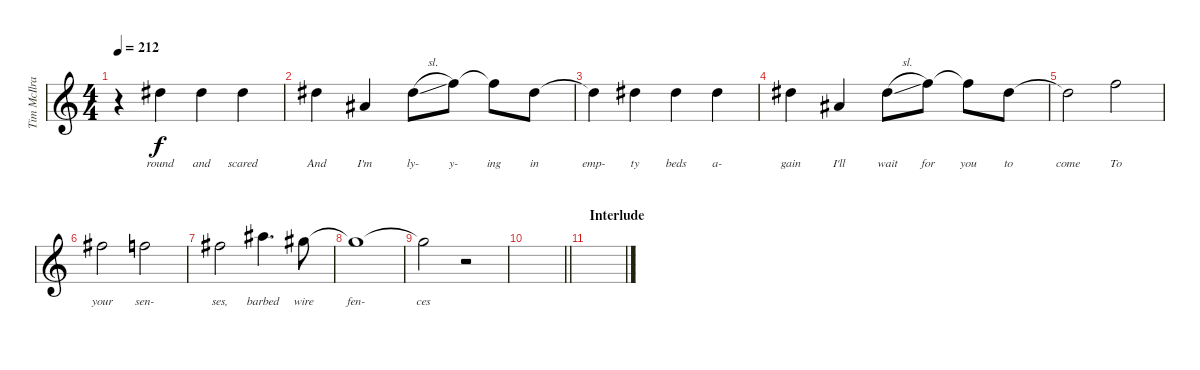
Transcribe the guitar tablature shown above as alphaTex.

\track ("Tim McIlrath - Vocals" "Tim McIlra") {instrument distortionguitar}
\staff {score}
\tuning (Eb4 Bb3 Gb3 Db3 Ab2 Eb2) {hide}
\ts (4 4)
\tempo 212
\clef g2
\ks c
r.4{dy f} 5.2.4{lyrics (0 "round") lyrics (1 "") lyrics (2 "") lyrics (3 "") lyrics (4 "")} 5.2.4{lyrics (0 "and") lyrics (1 "") lyrics (2 "") lyrics (3 "") lyrics (4 "")} 5.2.4{lyrics (0 "scared") lyrics (1 "") lyrics (2 "") lyrics (3 "") lyrics (4 "")} |
5.2.4{lyrics (0 "And") lyrics (1 "") lyrics (2 "") lyrics (3 "") lyrics (4 "")} 4.3.4{lyrics (0 "I'm") lyrics (1 "") lyrics (2 "") lyrics (3 "") lyrics (4 "")} 5.2{sl}.8{lyrics (0 "ly-") lyrics (1 "") lyrics (2 "") lyrics (3 "") lyrics (4 "")} 7.2.8{lyrics (0 "y-") lyrics (1 "") lyrics (2 "") lyrics (3 "") lyrics (4 "")} 7.2{t}.8{lyrics (0 "ing") lyrics (1 "") lyrics (2 "") lyrics (3 "") lyrics (4 "")} 5.2.8{lyrics (0 "in") lyrics (1 "") lyrics (2 "") lyrics (3 "") lyrics (4 "")} |
5.2{t}.4{lyrics (0 "emp-") lyrics (1 "") lyrics (2 "") lyrics (3 "") lyrics (4 "")} 5.2.4{lyrics (0 "ty") lyrics (1 "") lyrics (2 "") lyrics (3 "") lyrics (4 "")} 5.2.4{lyrics (0 "beds") lyrics (1 "") lyrics (2 "") lyrics (3 "") lyrics (4 "")} 5.2.4{lyrics (0 "a-") lyrics (1 "") lyrics (2 "") lyrics (3 "") lyrics (4 "")} |
5.2.4{lyrics (0 "gain") lyrics (1 "") lyrics (2 "") lyrics (3 "") lyrics (4 "")} 4.3.4{lyrics (0 "I'll") lyrics (1 "") lyrics (2 "") lyrics (3 "") lyrics (4 "")} 5.2{sl}.8{lyrics (0 "wait") lyrics (1 "") lyrics (2 "") lyrics (3 "") lyrics (4 "")} 7.2.8{lyrics (0 "for") lyrics (1 "") lyrics (2 "") lyrics (3 "") lyrics (4 "")} 7.2{t}.8{lyrics (0 "you") lyrics (1 "") lyrics (2 "") lyrics (3 "") lyrics (4 "")} 5.2.8{lyrics (0 "to") lyrics (1 "") lyrics (2 "") lyrics (3 "") lyrics (4 "")} |
5.2{t}.2{lyrics (0 "come") lyrics (1 "") lyrics (2 "") lyrics (3 "") lyrics (4 "")} 7.2.2{lyrics (0 "To") lyrics (1 "") lyrics (2 "") lyrics (3 "") lyrics (4 "")} |
8.2.2{lyrics (0 "your") lyrics (1 "") lyrics (2 "") lyrics (3 "") lyrics (4 "")} 7.2.2{lyrics (0 "sen-") lyrics (1 "") lyrics (2 "") lyrics (3 "") lyrics (4 "")} |
8.2.2{lyrics (0 "ses,") lyrics (1 "") lyrics (2 "") lyrics (3 "") lyrics (4 "")} 12.2.4{d lyrics (0 "barbed") lyrics (1 "") lyrics (2 "") lyrics (3 "") lyrics (4 "")} 10.2.8{lyrics (0 "wire") lyrics (1 "") lyrics (2 "") lyrics (3 "") lyrics (4 "")} |
10.2{t}.1{lyrics (0 "fen-") lyrics (1 "") lyrics (2 "") lyrics (3 "") lyrics (4 "")} |
10.2{t}.2{lyrics (0 "ces") lyrics (1 "") lyrics (2 "") lyrics (3 "") lyrics (4 "")} r.2 |
\barLineRight lightlight
|
\section ("" "Interlude")
